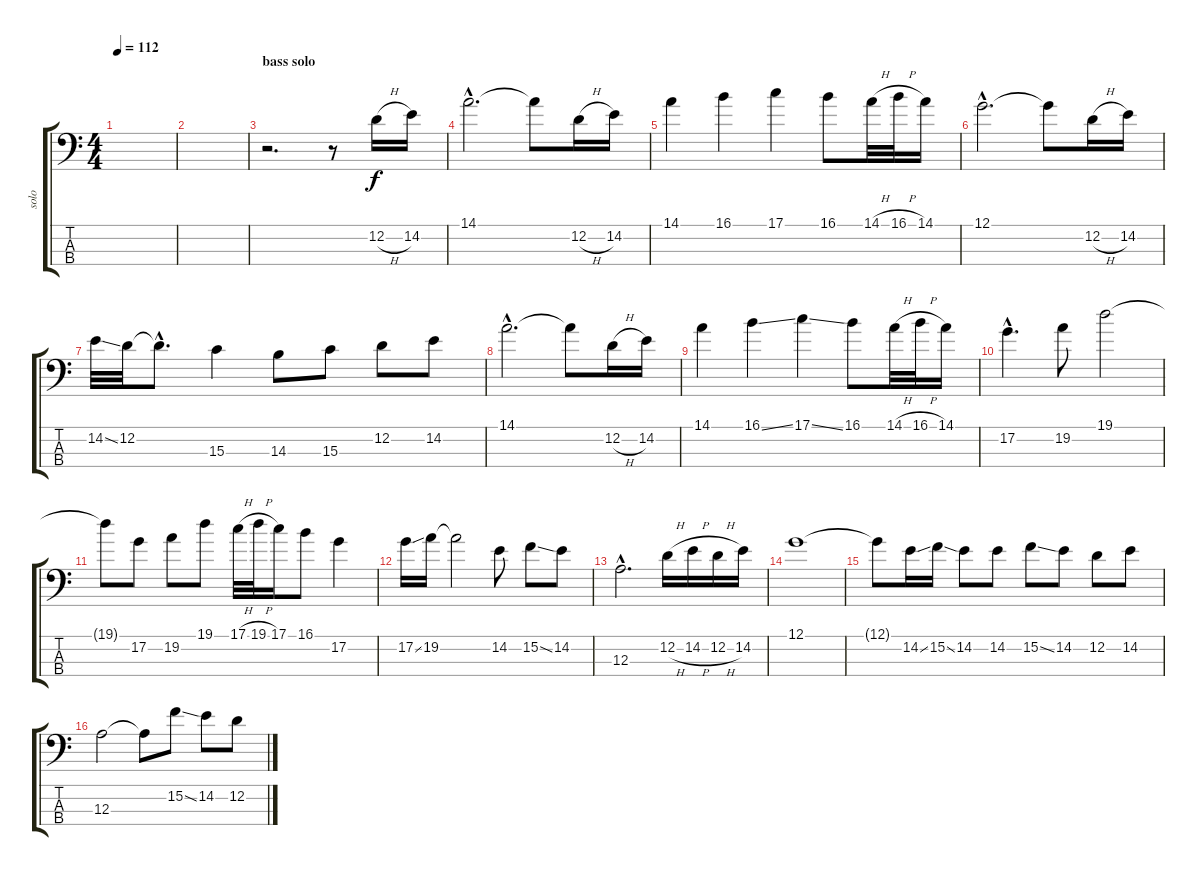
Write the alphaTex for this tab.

\track ("solo" "solo") {instrument electricbassfinger}
\staff {score tabs}
\tuning (G2 D2 A1 E1) {hide}
\ts (4 4)
\tempo 112
\clef f4
\ks c
|
|
\section ("" "bass solo")
r.2{d} r.8 12.2{h}.16 14.2.16 |
14.1{hac}.2{d} 14.1{t}.8 12.2{h}.16 14.2.16 |
14.1.4 16.1.4 17.1.4 16.1.8 14.1{h}.32 16.1{h}.32 14.1.16 |
12.1{hac}.2{d} 12.1{t}.8 12.2{h}.16 14.2.16 |
14.2{ss}.32 12.2.32 12.2{hac t}.8{d} 15.3.4 14.3.8 15.3.8 12.2.8 14.2.8 |
14.1{hac}.2{d} 14.1{t}.8 12.2{h}.16 14.2.16 |
14.1.4 16.1{ss}.4 17.1{ss}.4 16.1.8 14.1{h}.32 16.1{h}.32 14.1.16 |
17.2{hac}.4{d} 19.2.8 19.1.2 |
19.1{t}.8 17.2.8 19.2.8 19.1.8 17.1{h}.32 19.1{h}.32 17.1.16 16.1.8 17.2.4 |
17.2{ss}.16 19.2.16 19.2{t}.2 14.2.8 15.2{ss}.8 14.2.8 |
12.3{hac}.2{d} 12.2{h}.16 14.2{h}.16 12.2{h}.16 14.2.16 |
12.1.1 |
12.1{t}.8 14.2{ss}.16 15.2{ss}.16 14.2.8 14.2.8 15.2{ss}.8 14.2.8 12.2.8 14.2.8 |
12.3.2 12.3{t}.8 15.2{ss}.8 14.2.8 12.2.8
